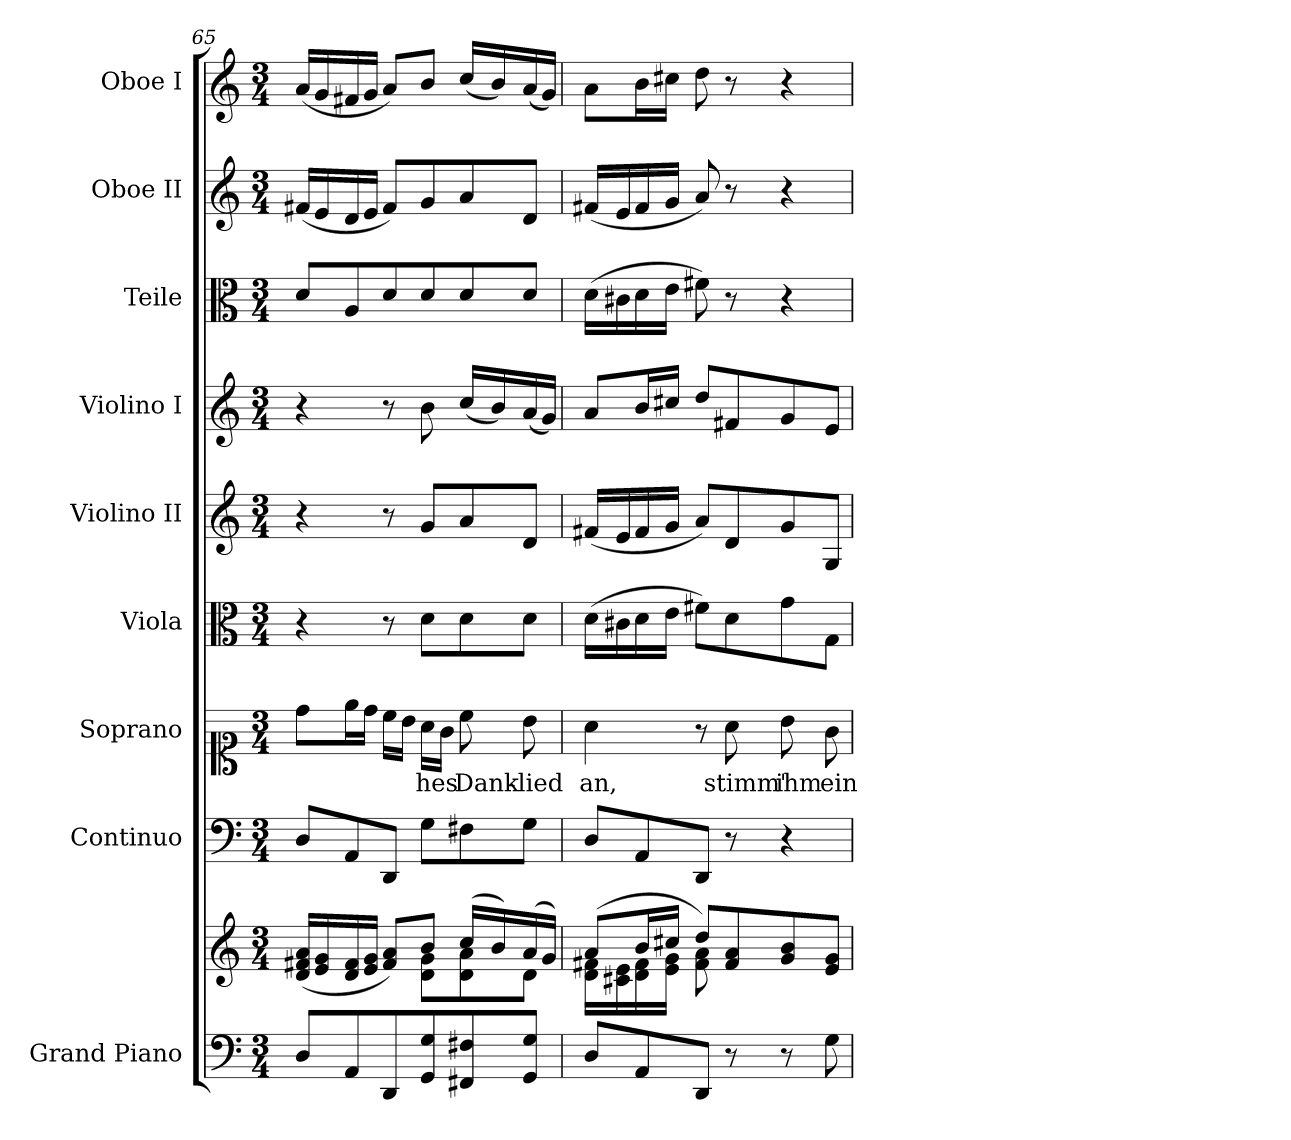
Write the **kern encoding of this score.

**kern	**kern	**kern	**kern	**text	**kern	**kern	**kern	**kern	**kern	**kern
*part9	*part9	*part8	*part7	*part7	*part6	*part5	*part4	*part3	*part2	*part1
*staff10	*staff9	*staff8	*staff7	*staff7	*staff6	*staff5	*staff4	*staff3	*staff2	*staff1
*I"Grand Piano	*	*I"Continuo	*I"Soprano	*	*I"Viola	*I"Violino II	*I"Violino I	*I"Teile	*I"Oboe II	*I"Oboe I
*I'Pno	*	*	*	*	*	*	*	*	*I'Ob	*I'Ob
*clefF4	*clefG2	*clefF4	*clefC1	*	*clefC3	*clefG2	*clefG2	*clefC3	*clefG2	*clefG2
*k[]	*k[]	*k[]	*k[]	*	*k[]	*k[]	*k[]	*k[]	*k[]	*k[]
*M3/4	*M3/4	*M3/4	*M3/4	*	*M3/4	*M3/4	*M3/4	*M3/4	*M3/4	*M3/4
=65	=65	=65	=65	=65	=65	=65	=65	=65	=65	=65
*	*^	*	*	*	*	*	*	*	*	*
8D/L	(<16d/ 16f#X/ 16a/LL	4ryy	8D/L	8dd\L	.	4r	4r	4r	8d/L	(<16f#X/LL	(<16a/LL
.	16e/ 16g/	.	.	.	.	.	.	.	.	16e/	16g/
8AA/	16d/ 16f#/	.	8AA/	16ee\L	.	.	.	.	8A/	16d/	16f#X/
.	16e/ 16g/JJ	.	.	16dd\JJ	.	.	.	.	.	16e/JJ	16g/JJ
8DD/	8f#/ 8a/L)	8ryy	8DD/J	16cc\LL	.	8r	8r	8r	8d/	8f#/L)	8a/L)
.	.	.	.	16b\JJ	.	.	.	.	.	.	.
!	!	!	!	!	!LO:LY:b	!	!	!	!	!	!
8GG/ 8G/	8b/J	8d\ 8g\L	8G\L	16a\LL	hes	8d\L	8g/L	8b\	8d/	8g/	8b/J
.	.	.	.	16g\JJ	.	.	.	.	.	.	.
!	!	!	!	!	!LO:LY:b	!	!	!	!	!	!
8FF#X/ 8F#X/	(16cc/LL	8d\ 8a\	8F#X\	8cc\	Dank-	8d\	8a/	(<16cc/LL	8d/	8a/	(<16cc/LL
.	16b/)	.	.	.	.	.	.	16b/)	.	.	16b/)
!	!	!	!	!	!LO:LY:b	!	!	!	!	!	!
8GG/ 8G/J	(16a/	8d\J	8G\J	8b\	-lied	8d\J	8d/J	(<16a/	8d/J	8d/J	(<16a/
.	16g/JJ)	.	.	.	.	.	.	16g/JJ)	.	.	16g/JJ)
!!LO:PB:g=z
=66	=66	=66	=66	=66	=66	=66	=66	=66	=66	=66	=66
!	!	!	!	!	!LO:LY:b	!	!	!	!	!	!
8D/L	(8a/L	16d\ 16f#X\LL	8D/L	4a\	an,	(>16d\LL	(<16f#X/LL	8a/L	(>16d\LL	(<16f#X/LL	8a\L
.	.	16c#X\ 16e\	.	.	.	16c#X\	16e/	.	16c#X\	16e/	.
8AA/	16b/L	16d\ 16f#\	8AA/	.	.	16d\	16f#/	16b/L	16d\	16f#/	16b\L
.	16cc#X/JJ	16e\ 16g\JJ	.	.	.	16e\JJ	16g/JJ	16cc#X/JJ	16e\JJ	16g/JJ	16cc#X\JJ
8DD/J	8dd/L)	8f#\ 8a\	8DD/J	8r	.	8f#X\L)	8a/L)	8dd/L	8f#X\)	8a/)	8dd\
!	!	!	!	!	!LO:LY:b	!	!	!	!	!	!
8r	8f#/ 8a/	4.ryy	8r	8a\	stimm'	8d\	8d/	8f#X/	8r	8r	8r
!	!	!	!	!	!LO:LY:b	!	!	!	!	!	!
8r	8g/ 8b/	.	4r	8b\	ihm	8g\	8g/	8g/	4r	4r	4r
!	!	!	!	!	!LO:LY:b	!	!	!	!	!	!
8G\	8e/ 8g/J	.	.	8g\	ein	8G\J	8G/J	8e/J	.	.	.
*	*v	*v	*	*	*	*	*	*	*	*	*
=	=	=	=	=	=	=	=	=	=	=
*-	*-	*-	*-	*-	*-	*-	*-	*-	*-	*-
